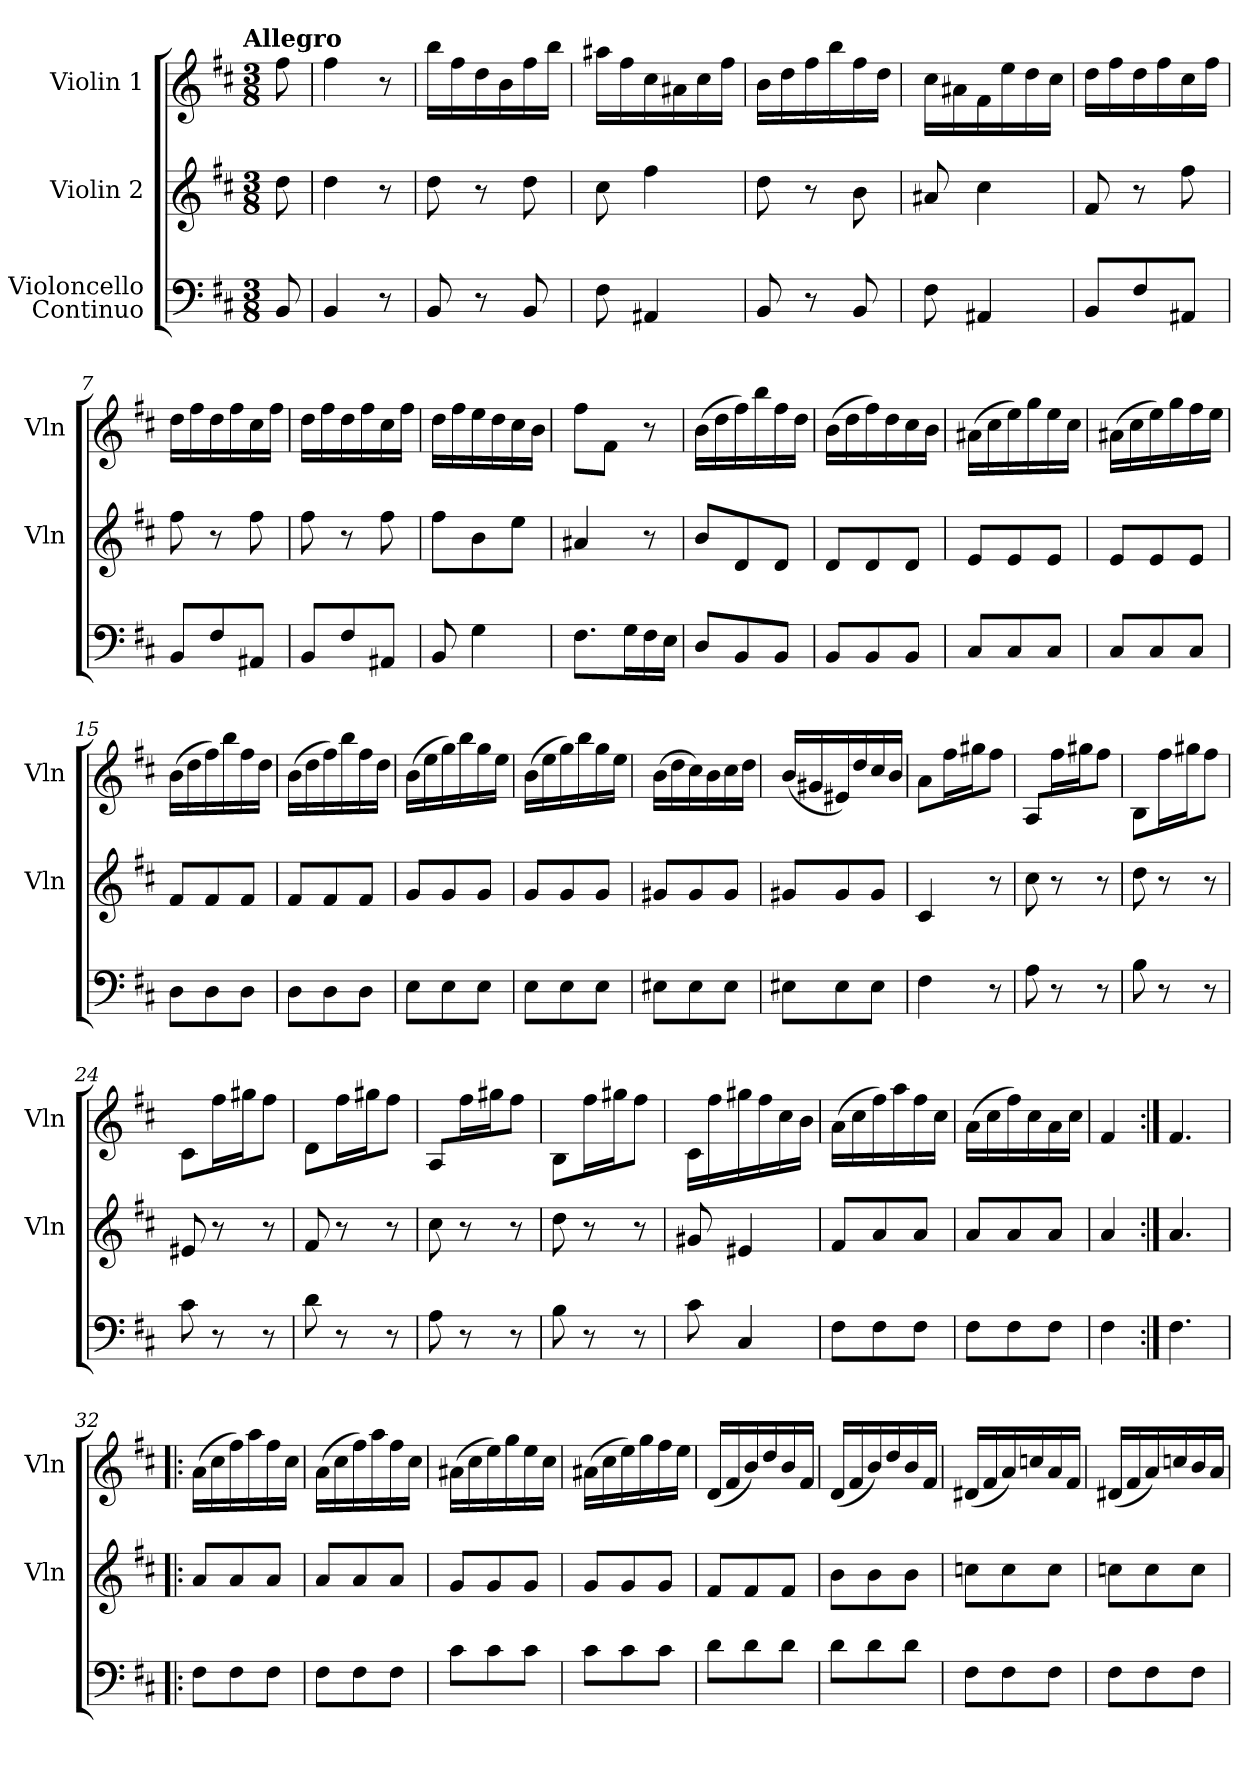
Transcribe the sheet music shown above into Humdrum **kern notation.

**kern	**kern	**kern
*part3	*part2	*part1
*staff3	*staff2	*staff1
*I"Violoncello\nContinuo	*I"Violin 2	*I"Violin 1
*	*I'Vln	*I'Vln
*clefF4	*clefG2	*clefG2
*k[f#c#]	*k[f#c#]	*k[f#c#]
*b:	*b:	*b:
!!LO:TX:omd:t=Allegro
*M3/8	*M3/8	*M3/8
*MM120	*MM120	*MM120
=	=	=
8BB/	8dd\	8ff#\
=1	=1	=1
4BB/	4dd\	4ff#\
8r	8r	8r
=2	=2	=2
8BB/	8dd\	16bb\LL
.	.	16ff#\
8r	8r	16dd\
.	.	16b\
8BB/	8dd\	16ff#\
.	.	16bb\JJ
=3	=3	=3
8F#\	8cc#\	16aa#X\LL
.	.	16ff#\
4AA#X/	4ff#\	16cc#\
.	.	16a#X\
.	.	16cc#\
.	.	16ff#\JJ
=4	=4	=4
8BB/	8dd\	16b\LL
.	.	16dd\
8r	8r	16ff#\
.	.	16bb\
8BB/	8b\	16ff#\
.	.	16dd\JJ
=5	=5	=5
8F#\	8a#X/	16cc#\LL
.	.	16a#X\
4AA#X/	4cc#\	16f#\
.	.	16ee\
.	.	16dd\
.	.	16cc#\JJ
=6	=6	=6
8BB/L	8f#/	16dd\LL
.	.	16ff#\
8F#/	8r	16dd\
.	.	16ff#\
8AA#X/J	8ff#\	16cc#\
.	.	16ff#\JJ
=7	=7	=7
8BB/L	8ff#\	16dd\LL
.	.	16ff#\
8F#/	8r	16dd\
.	.	16ff#\
8AA#X/J	8ff#\	16cc#\
.	.	16ff#\JJ
=8	=8	=8
8BB/L	8ff#\	16dd\LL
.	.	16ff#\
8F#/	8r	16dd\
.	.	16ff#\
8AA#X/J	8ff#\	16cc#\
.	.	16ff#\JJ
=9	=9	=9
8BB/	8ff#\L	16dd\LL
.	.	16ff#\
4G\	8b\	16ee\
.	.	16dd\
.	8ee\J	16cc#\
.	.	16b\JJ
=10	=10	=10
8.F#\L	4a#X/	8ff#\L
.	.	8f#\J
16G\L	.	.
16F#\	8r	8r
16E\JJ	.	.
=11	=11	=11
8D/L	8b/L	(16b\LL
.	.	16dd\
8BB/	8d/	16ff#\)
.	.	16bb\
8BB/J	8d/J	16ff#\
.	.	16dd\JJ
=12	=12	=12
8BB/L	8d/L	(16b\LL
.	.	16dd\
8BB/	8d/	16ff#\)
.	.	16dd\
8BB/J	8d/J	16cc#\
.	.	16b\JJ
=13	=13	=13
8C#/L	8e/L	(16a#X\LL
.	.	16cc#\
8C#/	8e/	16ee\)
.	.	16gg\
8C#/J	8e/J	16ee\
.	.	16cc#\JJ
=14	=14	=14
8C#/L	8e/L	(16a#X\LL
.	.	16cc#\
8C#/	8e/	16ee\)
.	.	16gg\
8C#/J	8e/J	16ff#\
.	.	16ee\JJ
=15	=15	=15
8D\L	8f#/L	(16b\LL
.	.	16dd\
8D\	8f#/	16ff#\)
.	.	16bb\
8D\J	8f#/J	16ff#\
.	.	16dd\JJ
=16	=16	=16
8D\L	8f#/L	(16b\LL
.	.	16dd\
8D\	8f#/	16ff#\)
.	.	16bb\
8D\J	8f#/J	16ff#\
.	.	16dd\JJ
=17	=17	=17
8E\L	8g/L	(16b\LL
.	.	16ee\
8E\	8g/	16gg\)
.	.	16bb\
8E\J	8g/J	16gg\
.	.	16ee\JJ
=18	=18	=18
8E\L	8g/L	(16b\LL
.	.	16ee\
8E\	8g/	16gg\)
.	.	16bb\
8E\J	8g/J	16gg\
.	.	16ee\JJ
=19	=19	=19
8E#X\L	8g#X/L	(16b\LL
.	.	16dd\
8E#\	8g#/	16cc#\)
.	.	16b\
8E#\J	8g#/J	16cc#\
.	.	16dd\JJ
=20	=20	=20
8E#X\L	8g#X/L	(16b/LL
.	.	16g#X/
8E#\	8g#/	16e#X/)
.	.	16dd/
8E#\J	8g#/J	16cc#/
.	.	16b/JJ
=21	=21	=21
4F#\	4c#/	8a\L
.	.	16ff#\L
.	.	16gg#X\J
8r	8r	8ff#\J
=22	=22	=22
8A\	8cc#\	8A/L
8r	8r	16ff#\L
.	.	16gg#X\J
8r	8r	8ff#\J
=23	=23	=23
8B\	8dd\	8B/L
8r	8r	16ff#\L
.	.	16gg#X\J
8r	8r	8ff#\J
=24	=24	=24
8c#\	8e#X/	8c#/L
8r	8r	16ff#\L
.	.	16gg#X\J
8r	8r	8ff#\J
=25	=25	=25
8d\	8f#/	8d/L
8r	8r	16ff#\L
.	.	16gg#X\J
8r	8r	8ff#\J
=26	=26	=26
8A\	8cc#\	8A/L
8r	8r	16ff#\L
.	.	16gg#X\J
8r	8r	8ff#\J
=27	=27	=27
8B\	8dd\	8B/L
8r	8r	16ff#\L
.	.	16gg#X\J
8r	8r	8ff#\J
=28	=28	=28
8c#\	8g#X/	16c#/LL
.	.	16ff#\
4C#/	4e#X/	16gg#X\
.	.	16ff#\
.	.	16cc#\
.	.	16b\JJ
=29	=29	=29
8F#\L	8f#/L	(16a\LL
.	.	16cc#\
8F#\	8a/	16ff#\)
.	.	16aa\
8F#\J	8a/J	16ff#\
.	.	16cc#\JJ
=30	=30	=30
8F#\L	8a/L	(16a\LL
.	.	16cc#\
8F#\	8a/	16ff#\)
.	.	16cc#\
8F#\J	8a/J	16a\
.	.	16cc#\JJ
=31	=31	=31
4F#\	4a/	4f#/
=32:|!	=32:|!	=32:|!
4.F#\	4.a/	4.f#/
=32!|:	=32!|:	=32!|:
8F#\L	8a/L	(16a\LL
.	.	16cc#\
8F#\	8a/	16ff#\)
.	.	16aa\
8F#\J	8a/J	16ff#\
.	.	16cc#\JJ
=33	=33	=33
8F#\L	8a/L	(16a\LL
.	.	16cc#\
8F#\	8a/	16ff#\)
.	.	16aa\
8F#\J	8a/J	16ff#\
.	.	16cc#\JJ
=34	=34	=34
8c#\L	8g/L	(16a#X\LL
.	.	16cc#\
8c#\	8g/	16ee\)
.	.	16gg\
8c#\J	8g/J	16ee\
.	.	16cc#\JJ
=35	=35	=35
8c#\L	8g/L	(16a#X\LL
.	.	16cc#\
8c#\	8g/	16ee\)
.	.	16gg\
8c#\J	8g/J	16ff#\
.	.	16ee\JJ
=36	=36	=36
8d\L	8f#/L	(16d/LL
.	.	16f#/
8d\	8f#/	16b/)
.	.	16dd/
8d\J	8f#/J	16b/
.	.	16f#/JJ
=37	=37	=37
8d\L	8b\L	(16d/LL
.	.	16f#/
8d\	8b\	16b/)
.	.	16dd/
8d\J	8b\J	16b/
.	.	16f#/JJ
=38	=38	=38
8F#\L	8ccn\L	(16d#X/LL
.	.	16f#/
8F#\	8cc\	16a/)
.	.	16ccn/
8F#\J	8cc\J	16a/
.	.	16f#/JJ
=39	=39	=39
8F#\L	8ccn\L	(16d#X/LL
.	.	16f#/
8F#\	8cc\	16a/)
.	.	16ccn/
8F#\J	8cc\J	16b/
.	.	16a/JJ
=	=	=
*-	*-	*-
